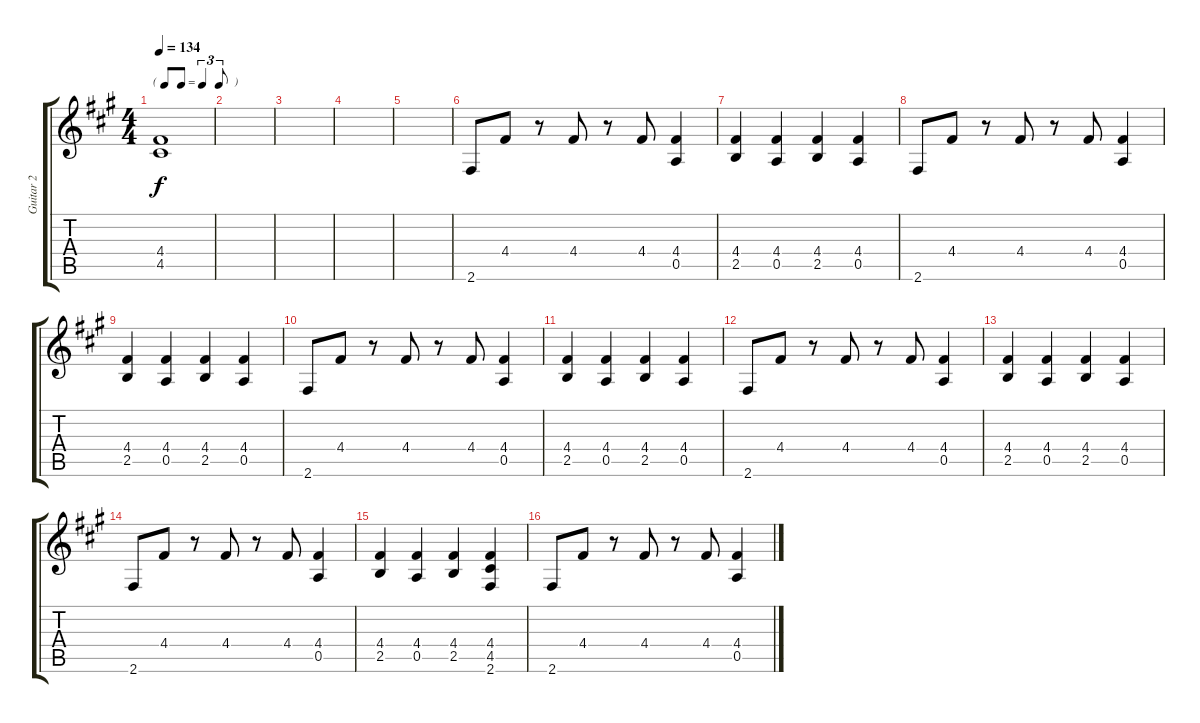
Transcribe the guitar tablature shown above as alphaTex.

\track ("Guitar 2" "Guitar 2") {instrument distortionguitar}
\staff {score tabs}
\tuning (E4 B3 G3 D3 A2 E2) {hide}
\ts (4 4)
\tf triplet8th
\tempo 134
\clef g2
\ks f#minor
(4.4{t} 4.5{t}).1{dy f volume 6} |
|
|
|
|
2.6.8{volume 11} 4.4.8 r.8 4.4.8 r.8 4.4.8 (4.4 0.5).4 |
(4.4 2.5).4 (4.4 0.5).4 (4.4 2.5).4 (4.4 0.5).4 |
2.6.8 4.4.8 r.8 4.4.8 r.8 4.4.8 (4.4 0.5).4 |
(4.4 2.5).4 (4.4 0.5).4 (4.4 2.5).4 (4.4 0.5).4 |
2.6.8 4.4.8 r.8 4.4.8 r.8 4.4.8 (4.4 0.5).4 |
(4.4 2.5).4 (4.4 0.5).4 (4.4 2.5).4 (4.4 0.5).4 |
2.6.8 4.4.8 r.8 4.4.8 r.8 4.4.8 (4.4 0.5).4 |
(4.4 2.5).4 (4.4 0.5).4 (4.4 2.5).4 (4.4 0.5).4 |
2.6.8 4.4.8 r.8 4.4.8 r.8 4.4.8 (4.4 0.5).4 |
(4.4 2.5).4 (4.4 0.5).4 (4.4 2.5).4 (4.4 4.5 2.6).4 |
2.6.8 4.4.8 r.8 4.4.8 r.8 4.4.8 (4.4 0.5).4
